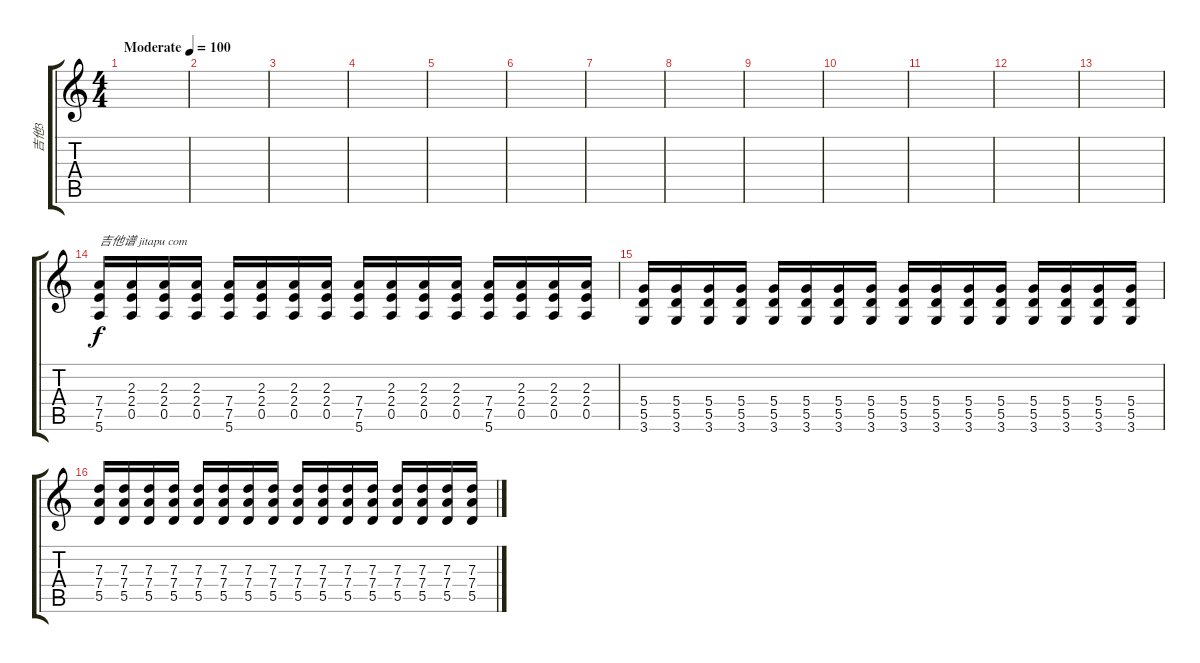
\track ("吉他3" "吉他3") {instrument overdrivenguitar}
\staff {score tabs}
\tuning (E4 B3 G3 D3 A2 E2) {hide}
\ts (4 4)
\tempo (100 "Moderate")
\clef g2
\ks c
|
|
|
|
|
|
|
|
|
|
|
|
|
(7.4 7.5 5.6).16{txt "吉他谱 jitapu com"} (2.3 2.4 0.5).16 (2.3 2.4 0.5).16 (2.3 2.4 0.5).16 (7.4 7.5 5.6).16 (2.3 2.4 0.5).16 (2.3 2.4 0.5).16 (2.3 2.4 0.5).16 (7.4 7.5 5.6).16 (2.3 2.4 0.5).16 (2.3 2.4 0.5).16 (2.3 2.4 0.5).16 (7.4 7.5 5.6).16 (2.3 2.4 0.5).16 (2.3 2.4 0.5).16 (2.3 2.4 0.5).16 |
(5.4 5.5 3.6).16 (5.4 5.5 3.6).16 (5.4 5.5 3.6).16 (5.4 5.5 3.6).16 (5.4 5.5 3.6).16 (5.4 5.5 3.6).16 (5.4 5.5 3.6).16 (5.4 5.5 3.6).16 (5.4 5.5 3.6).16 (5.4 5.5 3.6).16 (5.4 5.5 3.6).16 (5.4 5.5 3.6).16 (5.4 5.5 3.6).16 (5.4 5.5 3.6).16 (5.4 5.5 3.6).16 (5.4 5.5 3.6).16 |
(7.3 7.4 5.5).16 (7.3 7.4 5.5).16 (7.3 7.4 5.5).16 (7.3 7.4 5.5).16 (7.3 7.4 5.5).16 (7.3 7.4 5.5).16 (7.3 7.4 5.5).16 (7.3 7.4 5.5).16 (7.3 7.4 5.5).16 (7.3 7.4 5.5).16 (7.3 7.4 5.5).16 (7.3 7.4 5.5).16 (7.3 7.4 5.5).16 (7.3 7.4 5.5).16 (7.3 7.4 5.5).16 (7.3 7.4 5.5).16
